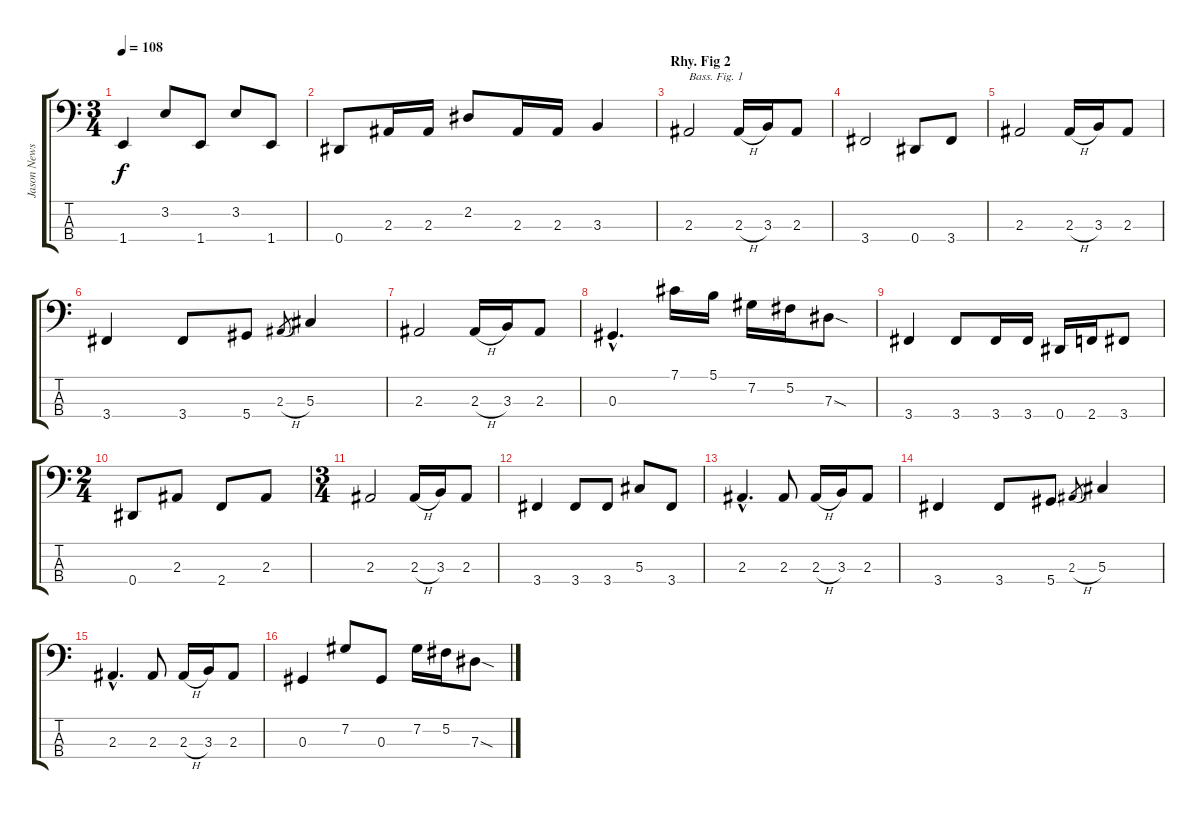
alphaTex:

\track ("Jason Newsted (Bass)" "Jason News") {instrument electricbasspick}
\staff {score tabs}
\tuning (Gb2 Db2 Ab1 Eb1) {hide}
\ts (3 4)
\tempo 108
\clef f4
\ks c
1.4.4{dy f} 3.2.8 1.4.8 3.2.8 1.4.8 |
0.4.8 2.3.16 2.3.16 2.2.8 2.3.16 2.3.16 3.3.4 |
\section ("" "Rhy. Fig 2")
2.3.2{txt "Bass. Fig. 1"} 2.3{h}.16 3.3.16 2.3.8 |
3.4.2 0.4.8 3.4.8 |
2.3.2 2.3{h}.16 3.3.16 2.3.8 |
3.4.4 3.4.8 5.4.8 2.3{h}.8{gr} 5.3.4 |
2.3.2 2.3{h}.16 3.3.16 2.3.8 |
0.3{hac}.4{d} 7.1.16 5.1.16 7.2.16 5.2.16 7.3{sod}.8 |
3.4.4 3.4.8 3.4.16 3.4.16 0.4.16 2.4.16 3.4.8 |
\ts (2 4)
0.4.8 2.3.8 2.4.8 2.3.8 |
\ts (3 4)
2.3.2 2.3{h}.16 3.3.16 2.3.8 |
3.4.4 3.4.8 3.4.8 5.3.8 3.4.8 |
2.3{hac}.4{d} 2.3.8 2.3{h}.16 3.3.16 2.3.8 |
3.4.4 3.4.8 5.4.8 2.3{h}.8{gr} 5.3.4 |
2.3{hac}.4{d} 2.3.8 2.3{h}.16 3.3.16 2.3.8 |
0.3.4 7.2.8 0.3.8 7.2.16 5.2.16 7.3{sod}.8
